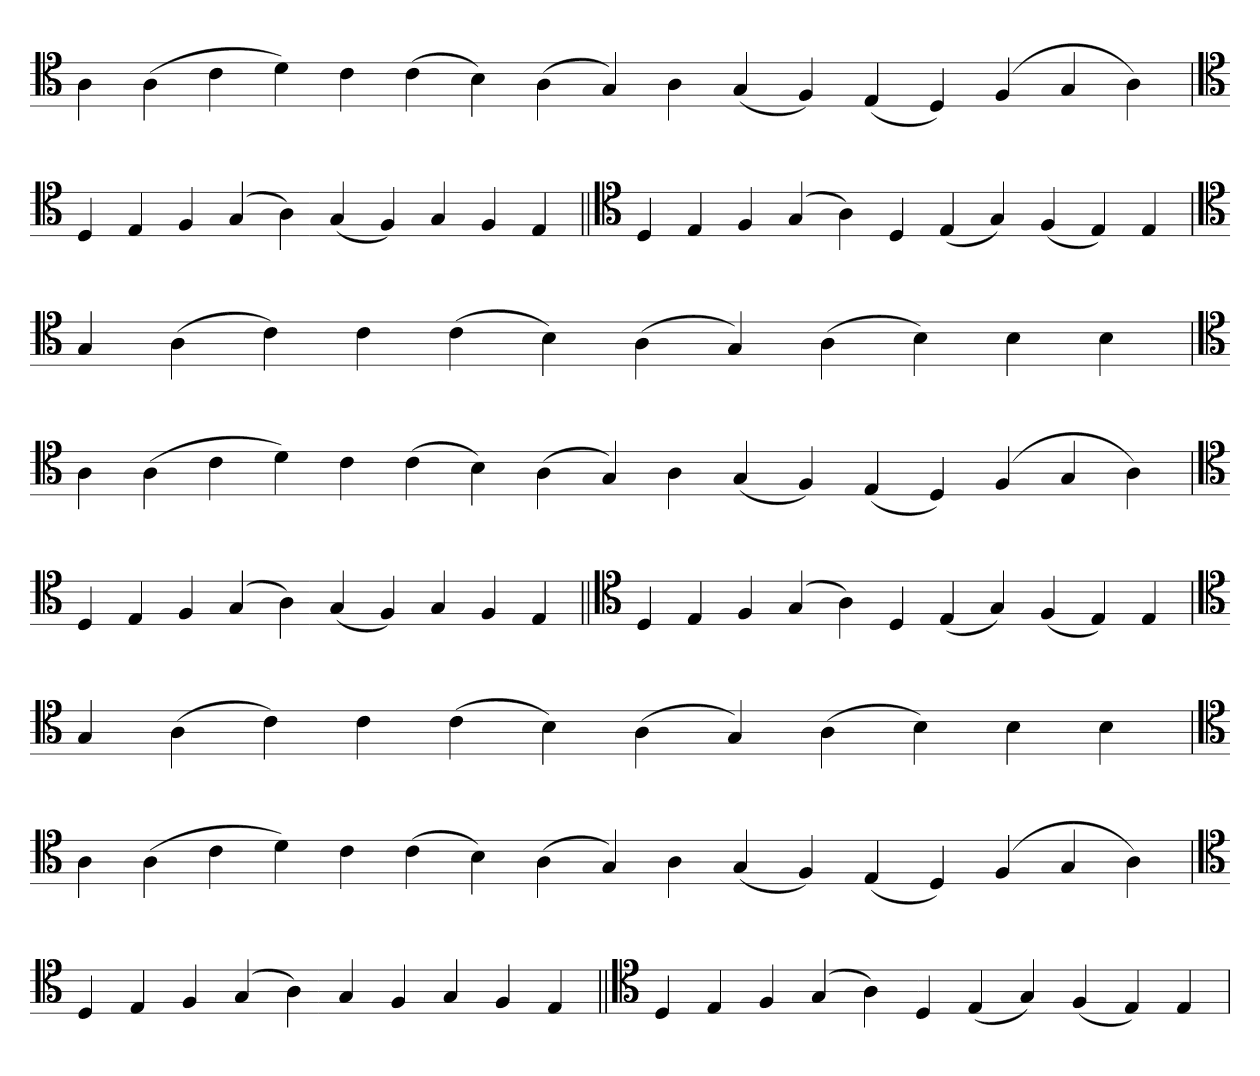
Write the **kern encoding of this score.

**kern
*part1
*staff1
*clefC4
=
4A
(4A
4c
4d)
4c
(4c
4B)
(4A
4G)
4A
(4G
4F)
(4E
4D)
(4F
4G
4A)
='
*clefC4
4D
4E
4F
(4G
4A)
(4G
4F)
4G
4F
4E
=||
*clefC4
4D
4E
4F
(4G
4A)
4D
(4E
4G)
(4F
4E)
4E
='
*clefC4
4G
(4A
4c)
4c
(4c
4B)
(4A
4G)
(4A
4B)
4B
4B
=
*clefC4
4A
(4A
4c
4d)
4c
(4c
4B)
(4A
4G)
4A
(4G
4F)
(4E
4D)
(4F
4G
4A)
='
*clefC4
4D
4E
4F
(4G
4A)
(4G
4F)
4G
4F
4E
=||
*clefC4
4D
4E
4F
(4G
4A)
4D
(4E
4G)
(4F
4E)
4E
='
*clefC4
4G
(4A
4c)
4c
(4c
4B)
(4A
4G)
(4A
4B)
4B
4B
=
*clefC4
4A
(4A
4c
4d)
4c
(4c
4B)
(4A
4G)
4A
(4G
4F)
(4E
4D)
(4F
4G
4A)
='
*clefC4
4D
4E
4F
(4G
4A)
4G
4F
4G
4F
4E
=||
*clefC4
4D
4E
4F
(4G
4A)
4D
(4E
4G)
(4F
4E)
4E
='
*-
